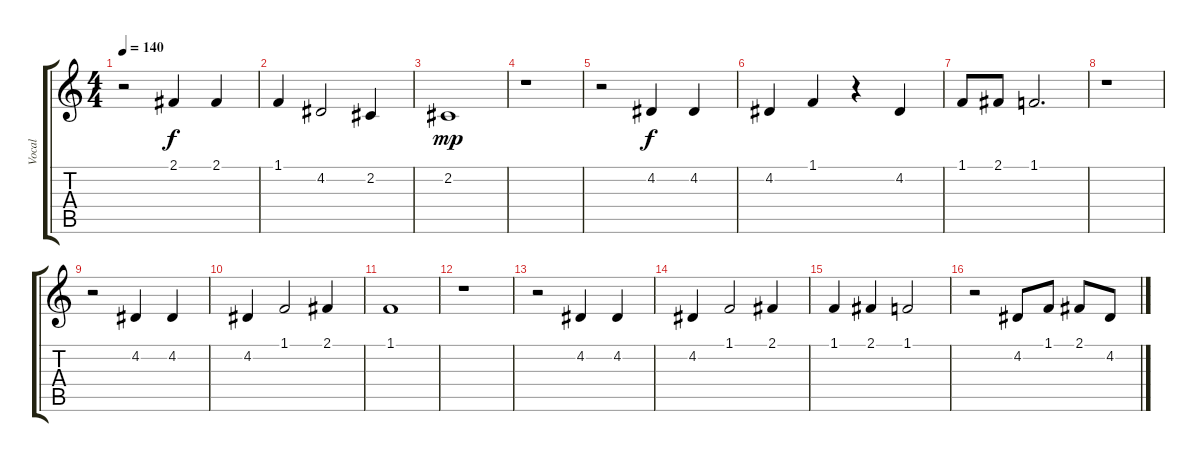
\track ("Vocal" "Vocal") {instrument lead6voice}
\staff {score tabs}
\tuning (E4 B3 G3 D3 A2 E2) {hide}
\ts (4 4)
\tempo 140
\clef g2
\ks c
r.2{dy f} 2.1.4 2.1.4 |
1.1.4 4.2.2 2.2.4 |
2.2.1{dy mp} |
r.1 |
r.2 4.2.4{dy f} 4.2.4 |
4.2.4 1.1.4 r.4 4.2.4 |
1.1.8 2.1.8 1.1.2{d} |
r.1 |
r.2 4.2.4 4.2.4 |
4.2.4 1.1.2 2.1.4 |
1.1.1 |
r.1 |
r.2 4.2.4 4.2.4 |
4.2.4 1.1.2 2.1.4 |
1.1.4 2.1.4 1.1.2 |
r.2 4.2.8 1.1.8 2.1.8 4.2.8
